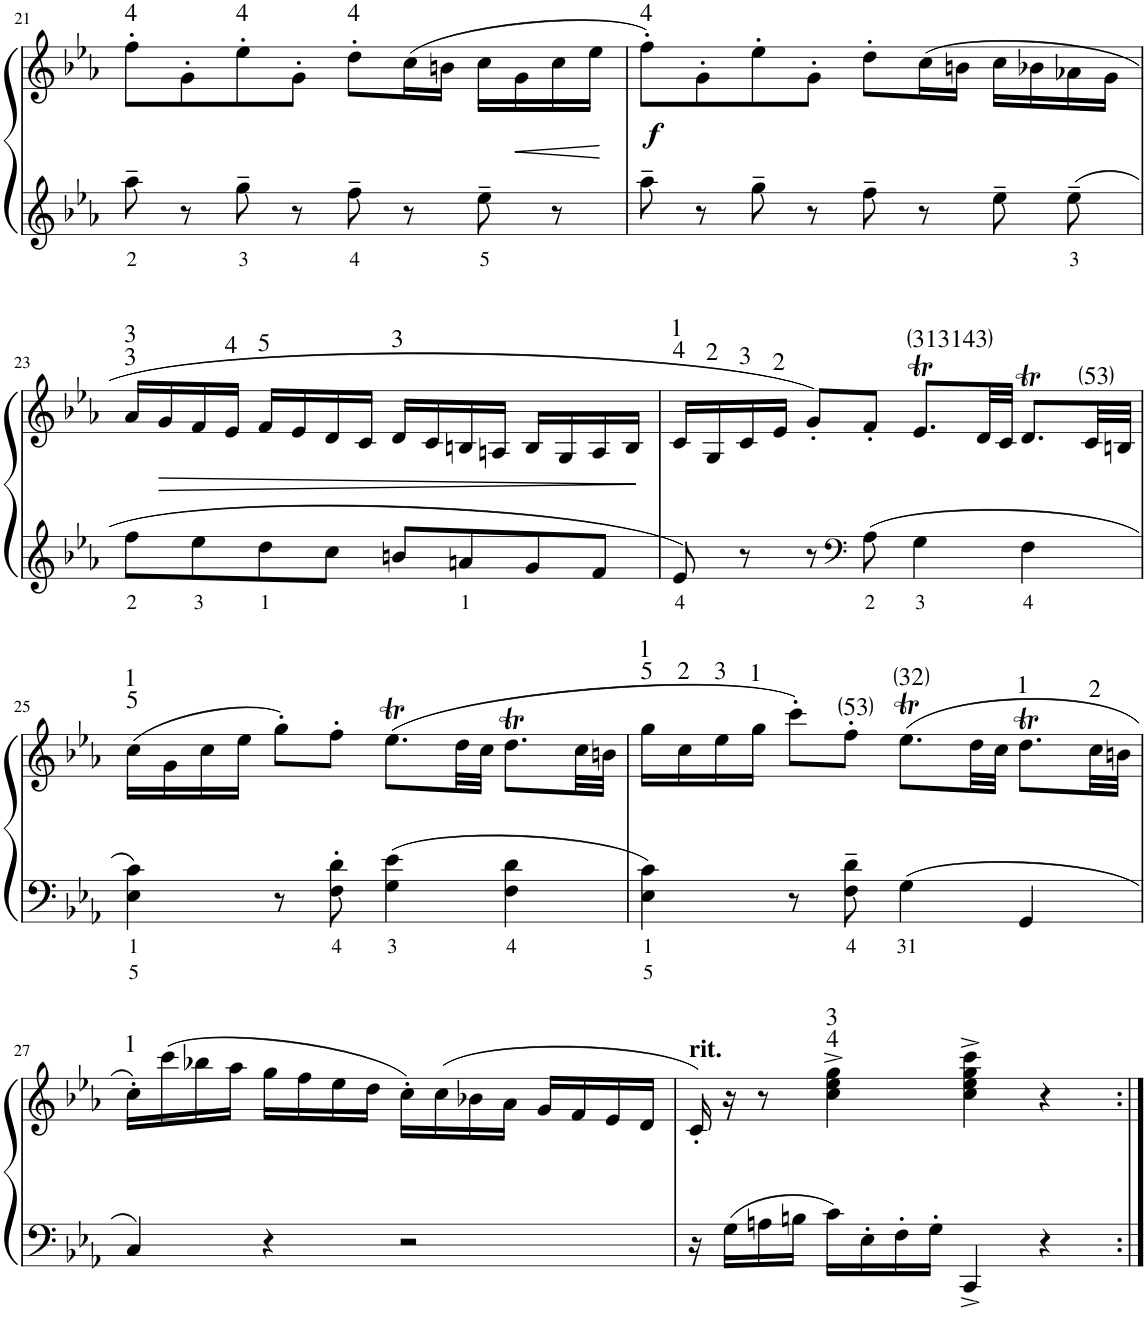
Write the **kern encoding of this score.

**kern	**text	**text	**kern	**dynam	**harte
*part1	*part1	*part1	*part1	*part1	*part1
*staff2	*staff2	*staff2	*staff1	*staff1/2	*
*I"Piano	*	*	*	*	*
*I'Pno	*	*	*	*	*
!!LO:PB:g=z
*clefG2	*	*	*clefG2	*	*
*k[b-e-a-]	*	*	*k[b-e-a-]	*	*
*M4/4	*	*	*M4/4	*	*
*met(c)	*	*	*met(c)	*	*
=21	=21	=21	=21	=21	=21
!	!LO:LY:b	!	!	!	!LO:H:kt=4
8aa-~\	2	.	8ff'\L	.	N
8r	.	.	8g'\	.	.
!	!LO:LY:b	!	!	!	!LO:H:kt=4
8gg~\	3	.	8ee-'\	.	N
8r	.	.	8g'\J	.	.
!	!LO:LY:b	!	!	!	!LO:H:kt=4
8ff~\	4	.	8dd'\L	.	N
8r	.	.	(16cc\L	.	.
.	.	.	16bn\JJ	.	.
!	!LO:LY:b	!	!	!	!
8ee-~\	5	.	16cc\LL	.	.
!	!	!	!	!LO:HP:b	!
.	.	.	16g\	<	.
8r	.	.	16cc\	.	.
.	.	.	16ee-\JJ	[	.
=22	=22	=22	=22	=22	=22
!	!	!	!	!LO:DY:b	!LO:H:kt=4
8aa-~\	.	.	8ff'\L)	f	N
8r	.	.	8g'\	.	.
8gg~\	.	.	8ee-'\	.	.
8r	.	.	8g'\J	.	.
8ff~\	.	.	8dd'\L	.	.
8r	.	.	(16cc\L	.	.
.	.	.	16bn\JJ	.	.
8ee-~\	.	.	16cc\LL	.	.
.	.	.	16b-X\	.	.
!	!LO:LY:b	!	!	!	!
8ee-~\	3	.	16a-X\	.	.
.	.	.	16g\JJ	.	.
!!LO:LB:g=z
=23	=23	=23	=23	=23	=23
!	!LO:LY:b	!	!	!	!LO:H:n=1:kt=3
!	!	!	!	!	!LO:H:n=2:kt=3
8ff\L	2	.	16a-/LL	.	N N
!	!	!	!	!LO:HP:b	!
.	.	.	16g/	>	.
!	!LO:LY:b	!	!	!	!
8ee-\	3	.	16f/	.	.
!	!	!	!	!	!LO:H:kt=4
.	.	.	16e-/JJ	.	N
!	!LO:LY:b	!	!	!	!LO:H:kt=5
8dd\	1	.	16f/LL	.	N
.	.	.	16e-/	.	.
8cc\J	.	.	16d/	.	.
.	.	.	16c/JJ	.	.
!	!	!	!	!	!LO:H:kt=3
8bn/L	.	.	16d/LL	.	N
.	.	.	16c/	.	.
!	!LO:LY:b	!	!	!	!
8an/	1	.	16Bn/	.	.
.	.	.	16An/JJ	.	.
8g/	.	.	16B/LL	.	.
.	.	.	16G/	.	.
8f/J	.	.	16A/	.	.
.	.	.	16B/JJ	]	.
=24	=24	=24	=24	=24	=24
!	!LO:LY:b	!	!	!	!LO:H:n=1:kt=4
!	!	!	!	!	!LO:H:n=2:kt=1
8e-/	4	.	16c/LL	.	N N
!	!	!	!	!	!LO:H:kt=2
.	.	.	16G/	.	N
!	!	!	!	!	!LO:H:kt=3
8r	.	.	16c/	.	N
!	!	!	!	!	!LO:H:kt=2
.	.	.	16e-/JJ	.	N
8r	.	.	8g'/L)	.	.
*clefF4	*	*	*	*	*
!	!LO:LY:b	!	!	!	!
8A-\	2	.	8f'/J	.	.
!	!LO:LY:b	!	!	!	!LO:H:kt=313143
4G\	3	.	8.e-T/L	.	N
.	.	.	32d/LL	.	.
.	.	.	32c/JJJ	.	.
!	!LO:LY:b	!	!	!	!
4F\	4	.	8.dt/L	.	.
!	!	!	!	!	!LO:H:kt=53
.	.	.	32c/LL	.	N
.	.	.	32Bn/JJJ	.	.
!!LO:LB:g=z
=25	=25	=25	=25	=25	=25
!	!LO:LY:b	!LO:LY:b	!	!	!LO:H:n=1:kt=5
!	!	!	!	!	!LO:H:n=2:kt=1
4E-\ 4c\	1	5	(16cc\LL	.	N N
.	.	.	16g\	.	.
.	.	.	16cc\	.	.
.	.	.	16ee-\JJ	.	.
8r	.	.	8gg'\L)	.	.
!	!LO:LY:b	!	!	!	!
8F\' 8d\'	4	.	8ff'\J	.	.
!	!LO:LY:b	!	!	!	!
4G\ 4e-\	3	.	(8.ee-T\L	.	.
.	.	.	32dd\LL	.	.
.	.	.	32cc\JJJ	.	.
!	!LO:LY:b	!	!	!	!
4F\ 4d\	4	.	8.ddt\L	.	.
.	.	.	32cc\LL	.	.
.	.	.	32bn\JJJ	.	.
=26	=26	=26	=26	=26	=26
!	!LO:LY:b	!LO:LY:b	!	!	!LO:H:n=1:kt=5
!	!	!	!	!	!LO:H:n=2:kt=1
4E-\ 4c\	1	5	16gg\LL	.	N N
!	!	!	!	!	!LO:H:kt=2
.	.	.	16cc\	.	N
!	!	!	!	!	!LO:H:kt=3
.	.	.	16ee-\	.	N
!	!	!	!	!	!LO:H:kt=1
.	.	.	16gg\JJ	.	N
8r	.	.	8ccc'\L)	.	.
!	!LO:LY:b	!	!	!	!LO:H:kt=53
8F\~ 8d\~	4	.	8ff'\J	.	N
!	!LO:LY:b	!	!	!	!LO:H:kt=32
4G\	31	.	(8.ee-T\L	.	N
.	.	.	32dd\LL	.	.
.	.	.	32cc\JJJ	.	.
!	!	!	!	!	!LO:H:kt=1
4GG/	.	.	8.ddt\L	.	N
!	!	!	!	!	!LO:H:kt=2
.	.	.	32cc\LL	.	N
.	.	.	32bn\JJJ	.	.
!!LO:LB:g=z
=27	=27	=27	=27	=27	=27
!	!	!	!	!	!LO:H:kt=1
4C/	.	.	16cc'\LL)	.	N
.	.	.	(16ccc\	.	.
.	.	.	16bb-X\	.	.
.	.	.	16aa-\JJ	.	.
4r	.	.	16gg\LL	.	.
.	.	.	16ff\	.	.
.	.	.	16ee-\	.	.
.	.	.	16dd\JJ	.	.
2r	.	.	16cc'\LL)	.	.
.	.	.	(16cc\	.	.
.	.	.	16b-X\	.	.
.	.	.	16a-\JJ	.	.
.	.	.	16g/LL	.	.
.	.	.	16f/	.	.
.	.	.	16e-/	.	.
.	.	.	16d/JJ	.	.
=28	=28	=28	=28	=28	=28
!	!	!	!LO:TX:a:B:t=rit.	!	!
16r	.	.	16c'/)	.	.
16G\LL	.	.	16r	.	.
16An\	.	.	8r	.	.
16Bn\JJ	.	.	.	.	.
!	!	!	!	!	!LO:H:n=1:kt=4
!	!	!	!	!	!LO:H:n=2:kt=3
16c\LL	.	.	4cc\^ 4ee-\^ 4gg\^	.	N N
16E-'\	.	.	.	.	.
16F'\	.	.	.	.	.
16G'\JJ	.	.	.	.	.
4CC^/	.	.	4cc\^ 4ee-\^ 4gg\^ 4ccc\^	.	.
4r	.	.	4r	.	.
=:|!	=:|!	=:|!	=:|!	=:|!	=:|!
*-	*-	*-	*-	*-	*-
